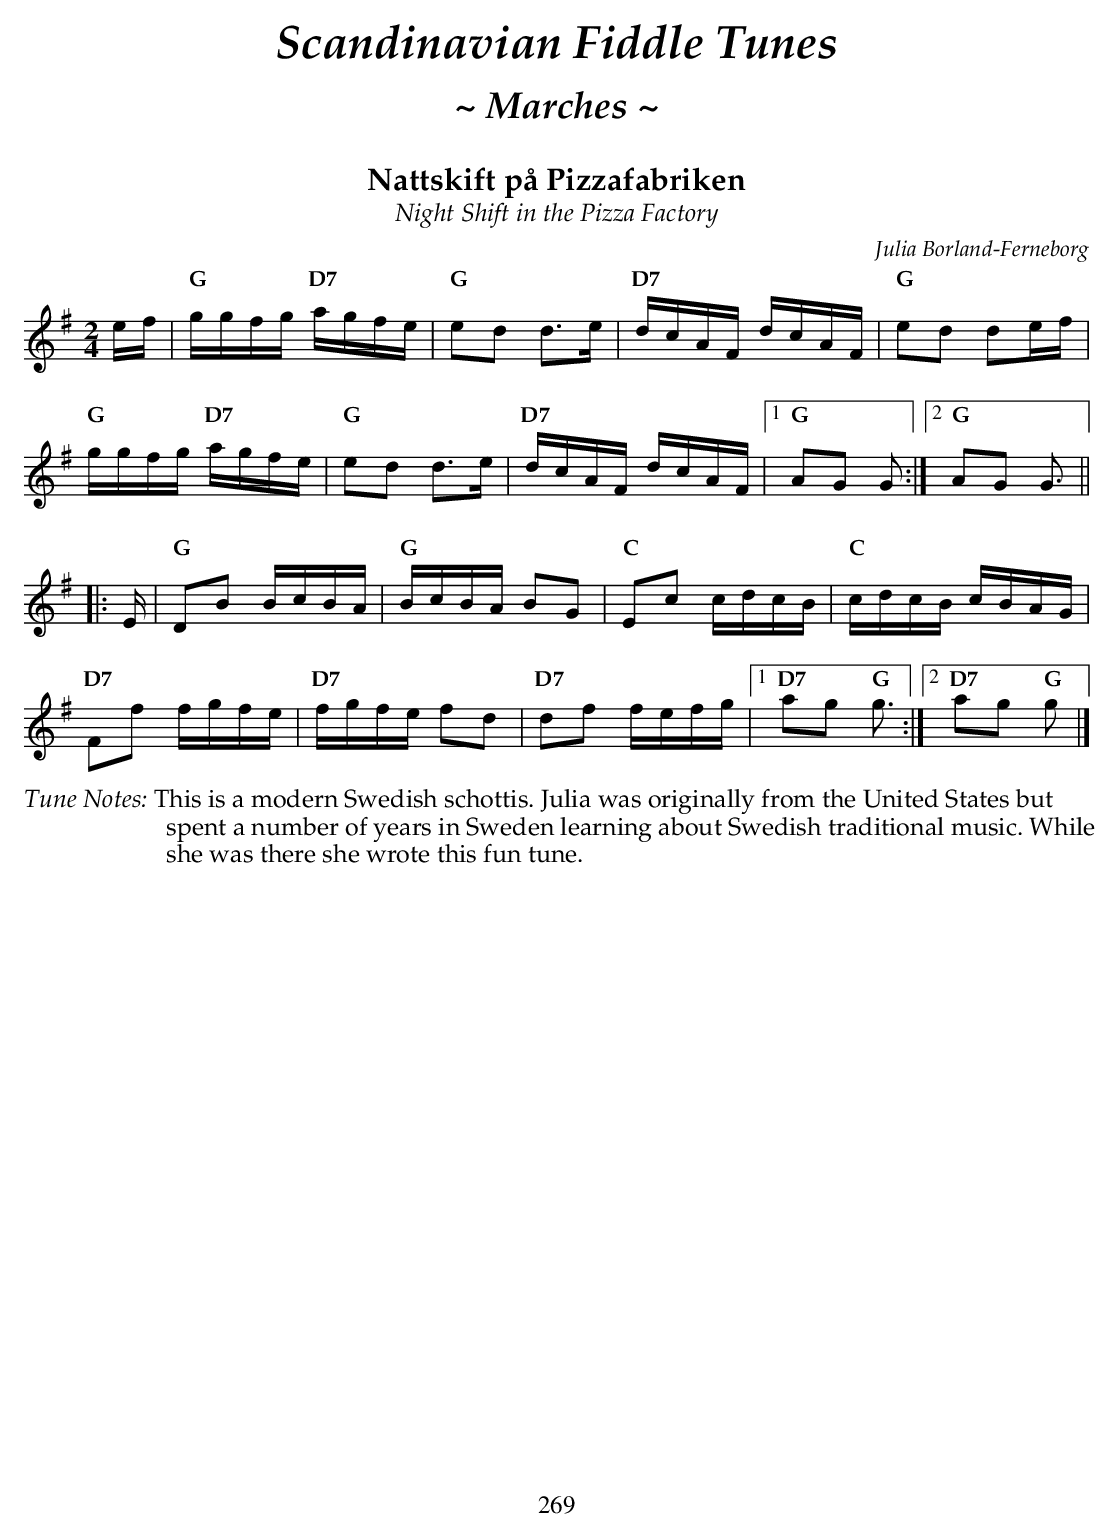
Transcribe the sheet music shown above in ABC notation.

X:1
T:Nattskift på Pizzafabriken
T:Night Shift in the Pizza Factory
C:Julia Borland-Ferneborg
U:s = !slide!
U:t = !trill!
M:2/4
L:1/16
K:G
ef |\
"G" ggfg "D7" agfe | "G" e2d2 d3e | "D7" dcAF dcAF | "G" e2d2 d2ef |
"G" ggfg "D7" agfe | "G" e2d2 d3e | "D7" dcAF dcAF |[1\
"G" A2G2 G2 :|[2 "G" A2G2 G3 ||
|:E |\
"G" D2B2 BcBA  | "G" BcBA B2G2  | "C" E2c2 cdcB  | "C" cdcB cBAG |
"D7" F2f2 fgfe | "D7" fgfe f2d2 | "D7" d2f2 fefg |[1\
"D7" a2g2 "G" g3 :|[2 "D7" a2g2 "G" g2 |]"G"
